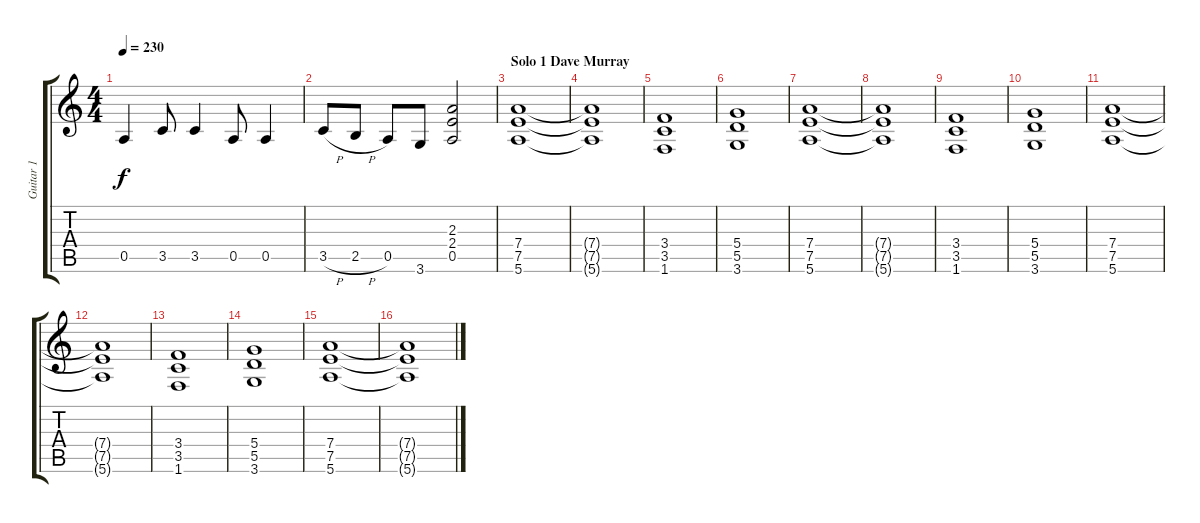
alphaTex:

\track ("Guitar 1" "Guitar 1") {instrument distortionguitar}
\staff {score tabs}
\tuning (E4 B3 G3 D3 A2 E2) {hide}
\ts (4 4)
\tempo 230
\clef g2
\ks c
0.5.4{dy f} 3.5.8 3.5.4 0.5.8 0.5.4 |
3.5{h}.8 2.5{h}.8 0.5.8 3.6.8 (2.3 2.4 0.5).2 |
\section ("" "Solo 1 Dave Murray")
(7.4 7.5 5.6).1 |
(7.4{t} 7.5{t} 5.6{t}).1 |
(3.4 3.5 1.6).1 |
(5.4 5.5 3.6).1 |
(7.4 7.5 5.6).1 |
(7.4{t} 7.5{t} 5.6{t}).1 |
(3.4 3.5 1.6).1 |
(5.4 5.5 3.6).1 |
(7.4 7.5 5.6).1 |
(7.4{t} 7.5{t} 5.6{t}).1 |
(3.4 3.5 1.6).1 |
(5.4 5.5 3.6).1 |
(7.4 7.5 5.6).1 |
(7.4{t} 7.5{t} 5.6{t}).1
